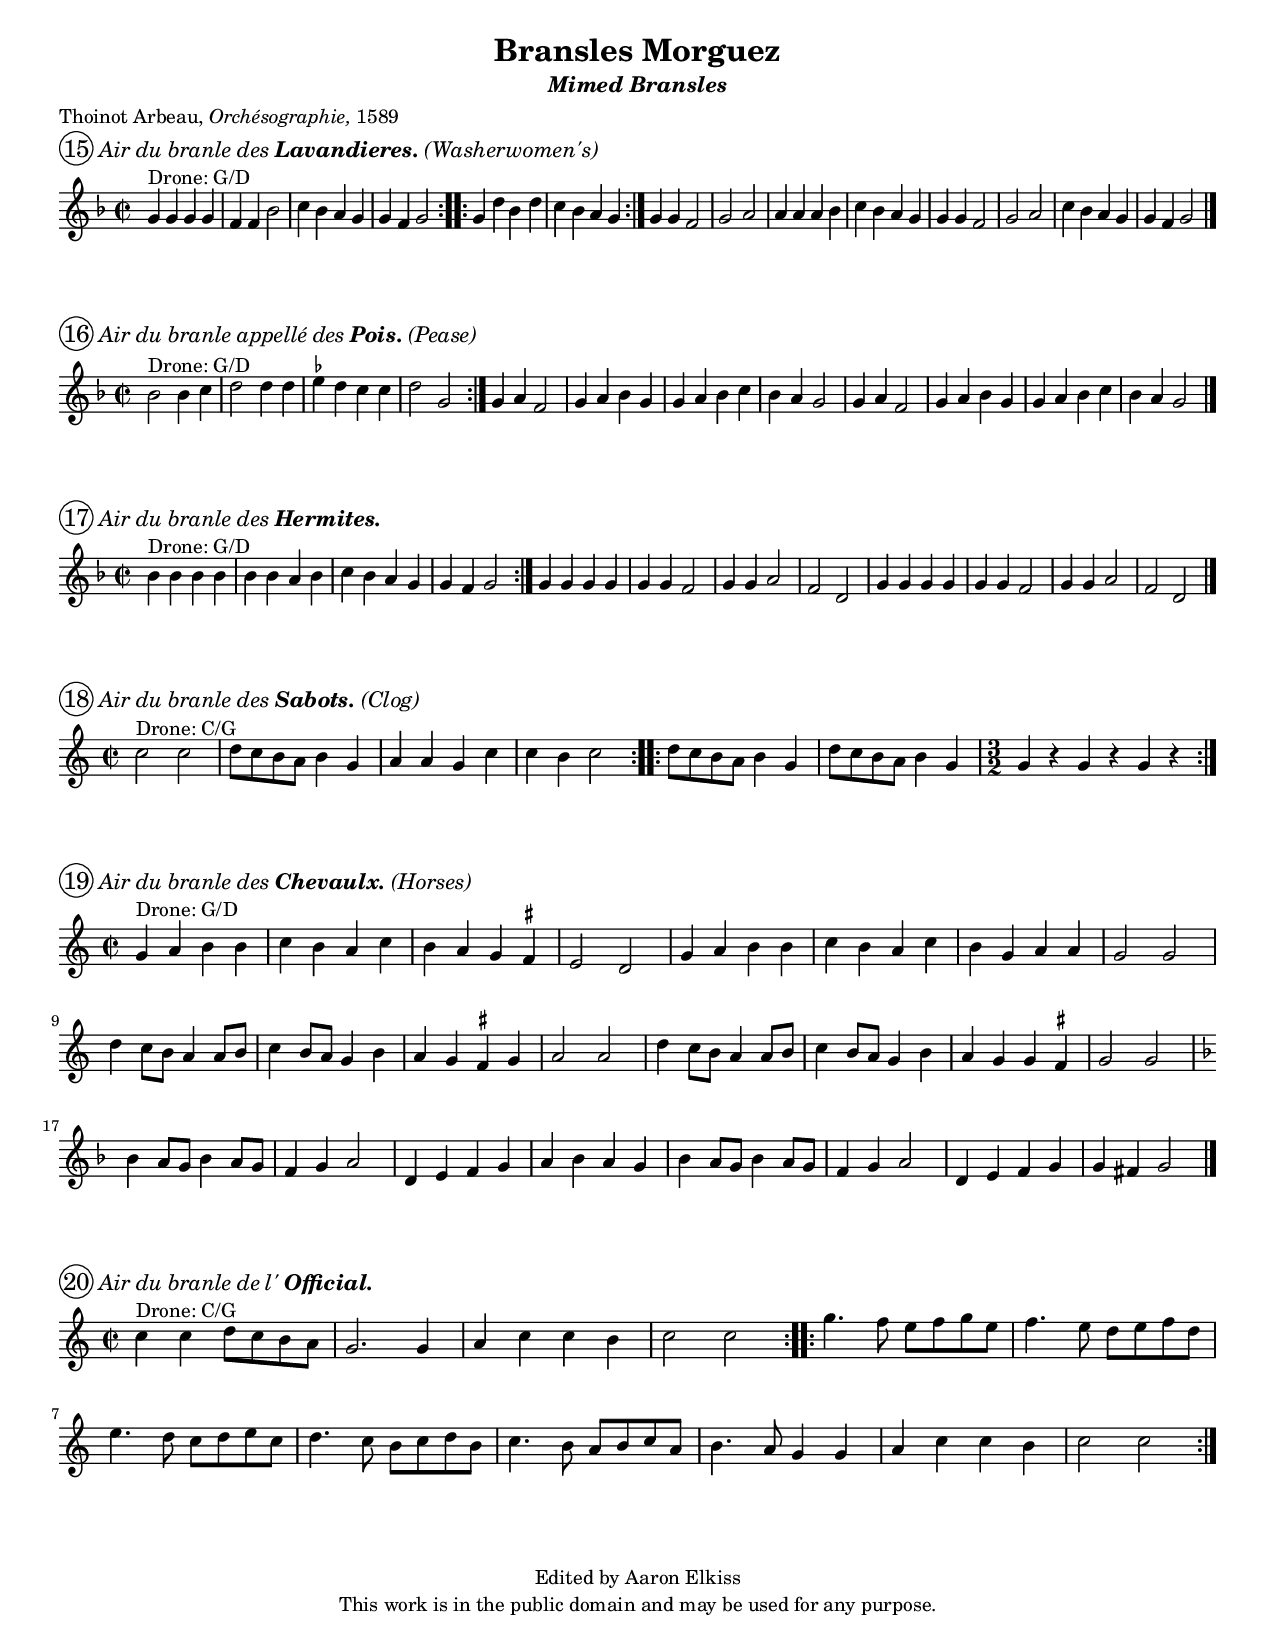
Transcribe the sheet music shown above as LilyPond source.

\include "include/pp_functions.ly"
#(set-global-staff-size 17)
\include "english.ly"
#(set-default-paper-size "letter")


\book {

  \header{
    title = "Bransles Morguez"
    subtitle = \markup \italic "Mimed Bransles"
    poet = \arbeauSource
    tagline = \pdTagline
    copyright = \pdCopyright
  }

  % Washerwomen's
  \score {
    \new Staff \relative c'' {
      \time 2/2
      \key g \dorian
      \repeat volta 2 {

        g4^\markup{Drone: G/D} g g g f f bf2 c4 bf a g g f g2      }
        \repeat volta 2 {
          g4 d'4 bf d c bf a g
        }
%        \repeat volta 2 {
          g4 g f2 g a a4 a a bf c bf a g g4 g f2 g a c4 bf a g g f g2
          \bar "|."
%        }


      }


      \header { piece = \markup { \huge \circle 15 \large \italic {  Air du branle des \bold{Lavandieres.} (Washerwomen's)} }  }
      \layout { indent = 0\mm }
    }
    % Pease
    \score {
      \new Staff \relative c'' {
        \time 2/2
        \key g \dorian
        \set suggestAccidentals = ##t
        \repeat volta 2 {
          bf2^\markup{Drone: G/D} bf4 c d2 d4 d ef d c c d2 g,2 
        }
          g4 a f2 g4 a bf g g a bf c bf a g2 g4 a f2 g4 a bf g g a bf c bf a g2
          \bar "|."

        \set suggestAccidentals = ##f
      }

      \header { piece = \markup { \huge \circle 16 \large \italic {  Air du branle appellé des \bold{Pois.} (Pease) } } }
      \layout { indent = 0\mm }
    }


    % Hermits
    \score {
      \new Staff \relative c'' {
        \time 2/2 
        \key g \dorian
        \repeat volta 2 {
          bf4^\markup{Drone: G/D} bf bf bf bf bf a bf c bf a g g f g2
        }
%        \repeat volta 2 {
          g4 g g g g g f2 g4 g a2 f d g4 g g g g g f2 g4 g4 a2 f d
          \bar "|."
%        }
      }
      \header { piece = \markup { \huge \circle 17 \large \italic {  Air du branle des \bold{Hermites.} } } }
      \layout { indent = 0\mm }

    }

    % Clog
    \score {
      \new Staff \transpose f g \relative c'' {
        \time 2/2
        \key bf \major
        \repeat volta 2 {
          bf2^\markup{Drone: C/G} bf2 c8 bf a g a4 f g g f bf bf a bf2
        }
        \repeat volta 2 {
          c8 bf a g a4 f c'8 bf a g a4 f \time 3/2 f r4 f r f r
        }
      }

      \header { piece = \markup { \huge \circle 18 \large \italic {  Air du branle des \bold{Sabots.} (Clog) } } }
      \layout { indent = 0\mm }
    }

    % Horses
    \score {
      \new Staff \relative c'' {
        \time 2/2
        \key c \major
         \set suggestAccidentals = ##t
        g4^\markup{Drone: G/D} a b b c b a c b a g fs e2 d 
        g4 a b b c b a c b g a a g2 g2
        d'4 c8 b a4 a8 b c4 b8 a g4 b a g fs g a2 a2 
        d4 c8 b a4 a8 b c4 b8 a g4 b a g g fs g2 g2 
        \set suggestAccidentals = ##f

        \key g \dorian
        bf4 a8 g bf4 a8 g f4 g a2 | d,4 e f g a bf a g 
        bf a8 g bf4 a8 g f4 g a2 d,4 e f g g fs g2
        \bar "|."
    }


    \header { piece = \markup { \huge \circle 19 \large \italic {  Air du branle des \bold{Chevaulx.} (Horses)} } }
    \layout { indent = 0\mm }
  }


  % Official
  \score {
    \new Staff \relative c'' {
      \time 2/2
      \key c \major
      \repeat volta 2 {
        c4^\markup{Drone: C/G} c d8 c b a g2.  g4 a c c b c2 c
      }
      \repeat volta 2 {
        g'4. f8 e f g e | f4. e8 d e f d | e4. d8 c d e c | d4. c8 b c d b | c4. b8 a b c a b4. a8 g4 g a c c b c2 c2
      }
    }



    \header { piece = \markup { \huge \circle 20 \large \italic {  Air du branle de l'\bold{Official.} } } }
    \layout { indent = 0\mm }
  }


}
\version "2.10.10"  % necessary for upgrading to future LilyPond versions.

